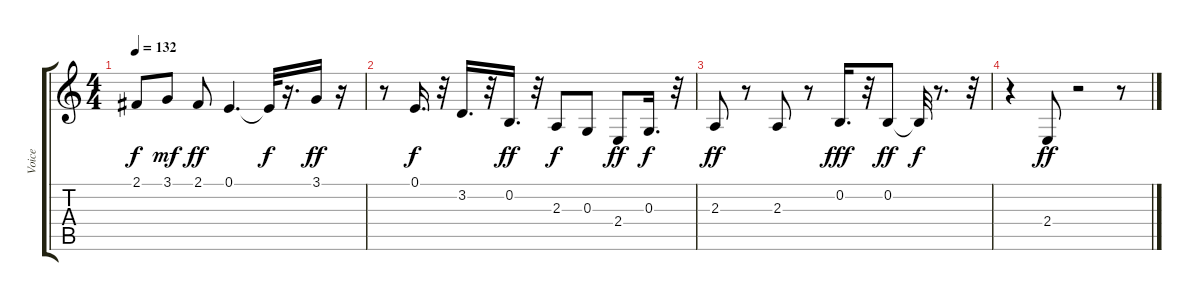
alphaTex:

\track ("Voice" "Voice") {instrument trumpet}
\staff {score tabs}
\tuning (E4 B3 G3 D3 A2 E2) {hide}
\ts (4 4)
\tempo 132
\clef g2
\ks c
2.1.8{dy f} 3.1.8{dy mf} 2.1.8{dy ff} 0.1.4{d} 0.1{t}.32{dy f} r.16{d} 3.1.16{dy ff} r.16 |
r.8 0.1.16{d dy f} r.32 3.2.16{d} r.32 0.2.16{d dy ff} r.32 2.3.8{dy f} 0.3.8 2.4.8{dy ff} 0.3.16{d dy f} r.32 |
2.3.8{dy ff} r.8 2.3.8 r.8 0.2.16{d dy fff} r.32 0.2.8{dy ff} 0.2{t}.32{dy f} r.8{d} r.32 |
r.4 2.4.8{dy ff} r.2 r.8
